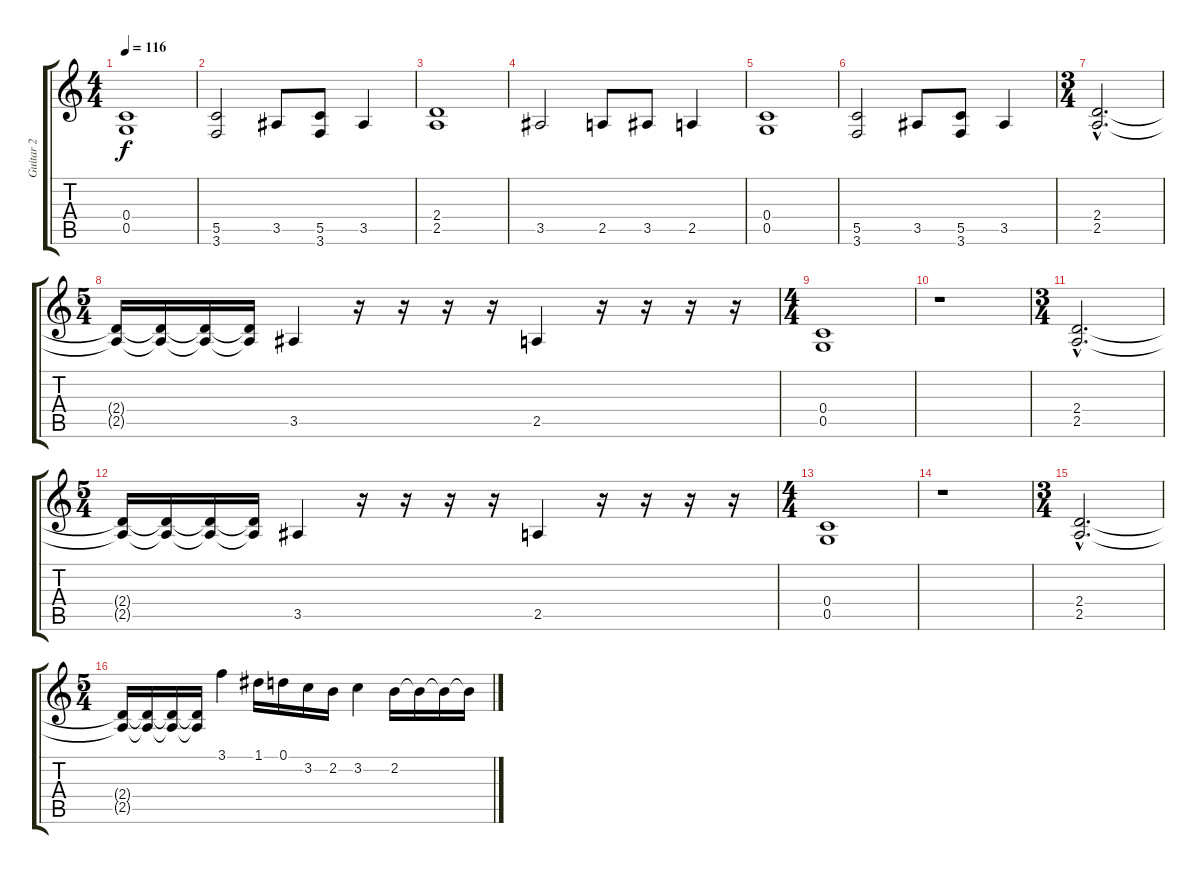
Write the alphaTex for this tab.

\track ("Guitar 2" "Guitar 2") {instrument distortionguitar}
\staff {score tabs}
\tuning (D4 A3 F3 C3 G2 D2) {hide}
\ts (4 4)
\tempo 116
\clef g2
\ks c
(0.4 0.5).1{dy f} |
(5.5 3.6).2 3.5.8 (5.5 3.6).8 3.5.4 |
(2.4 2.5).1 |
3.5.2 2.5.8 3.5.8 2.5.4 |
(0.4 0.5).1 |
(5.5 3.6).2 3.5.8 (5.5 3.6).8 3.5.4 |
\ts (3 4)
(2.4{hac} 2.5{hac}).2{d} |
\ts (5 4)
(2.4{t} 2.5{t}).16 (2.4{t} 2.5{t}).16 (2.4{t} 2.5{t}).16 (2.4{t} 2.5{t}).16 3.5.4 r.16 r.16 r.16 r.16 2.5.4 r.16 r.16 r.16 r.16 |
\ts (4 4)
(0.4 0.5).1 |
r.1 |
\ts (3 4)
(2.4{hac} 2.5{hac}).2{d} |
\ts (5 4)
(2.4{t} 2.5{t}).16 (2.4{t} 2.5{t}).16 (2.4{t} 2.5{t}).16 (2.4{t} 2.5{t}).16 3.5.4 r.16 r.16 r.16 r.16 2.5.4 r.16 r.16 r.16 r.16 |
\ts (4 4)
(0.4 0.5).1 |
r.1 |
\ts (3 4)
(2.4{hac} 2.5{hac}).2{d} |
\ts (5 4)
(2.4{t} 2.5{t}).16 (2.4{t} 2.5{t}).16 (2.4{t} 2.5{t}).16 (2.4{t} 2.5{t}).16 3.1.4 1.1.16 0.1.16 3.2.16 2.2.16 3.2.4 2.2.16 2.2{t}.16 2.2{t}.16 2.2{t}.16
